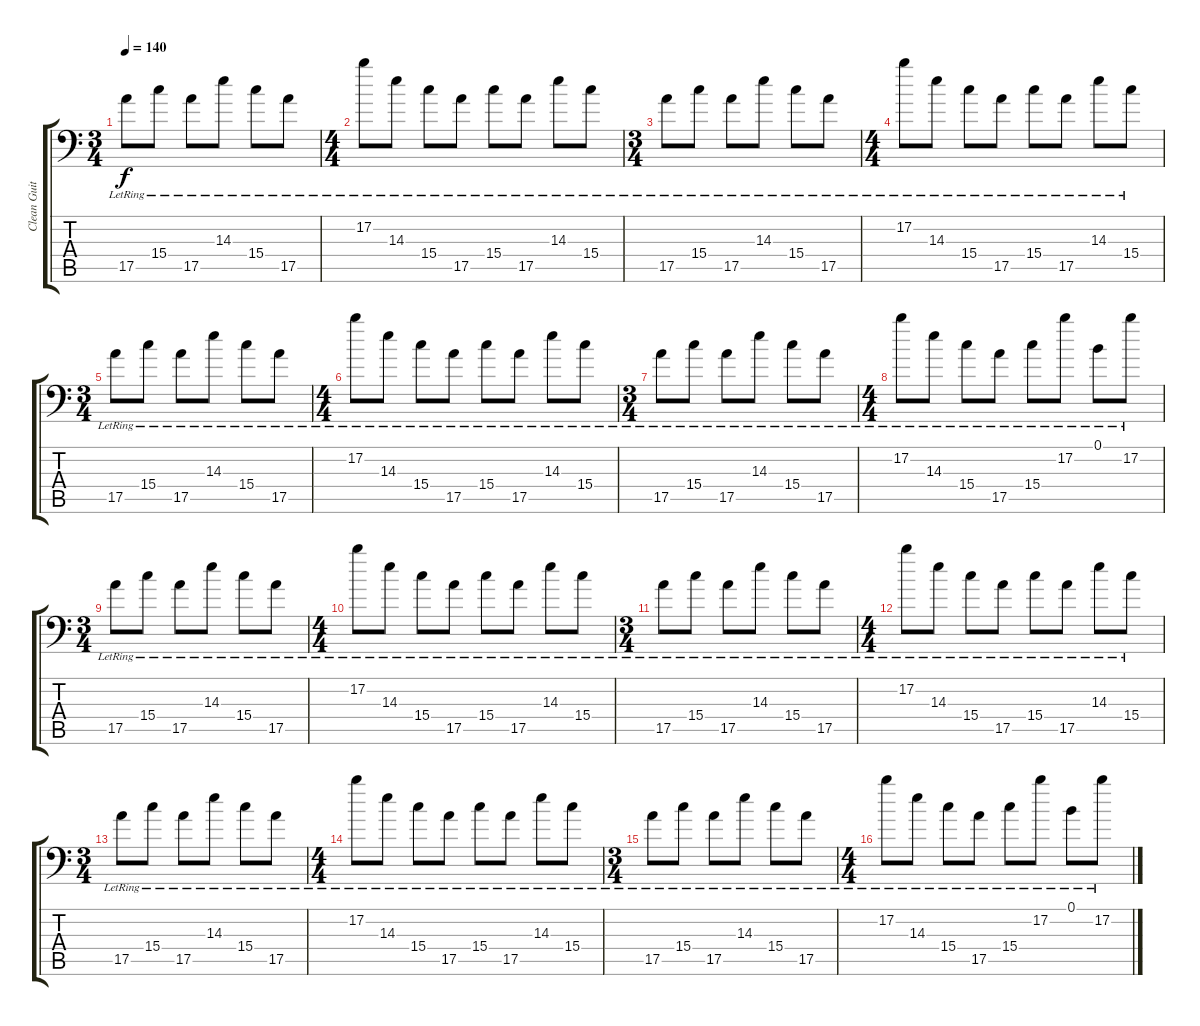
\track ("Clean Guitar" "Clean Guit") {instrument electricguitarclean}
\staff {score tabs}
\tuning (B3 Gb3 D3 A2 E2 A1) {hide}
\ts (3 4)
\tempo 140
\clef f4
\ks c
17.5{lr}.8{dy f} 15.4{lr}.8 17.5{lr}.8 14.3{lr}.8 15.4{lr}.8 17.5{lr}.8 |
\ts (4 4)
17.2{lr}.8 14.3{lr}.8 15.4{lr}.8 17.5{lr}.8 15.4{lr}.8 17.5{lr}.8 14.3{lr}.8 15.4{lr}.8 |
\ts (3 4)
17.5{lr}.8 15.4{lr}.8 17.5{lr}.8 14.3{lr}.8 15.4{lr}.8 17.5{lr}.8 |
\ts (4 4)
17.2{lr}.8 14.3{lr}.8 15.4{lr}.8 17.5{lr}.8 15.4{lr}.8 17.5{lr}.8 14.3{lr}.8 15.4{lr}.8 |
\ts (3 4)
17.5{lr}.8 15.4{lr}.8 17.5{lr}.8 14.3{lr}.8 15.4{lr}.8 17.5{lr}.8 |
\ts (4 4)
17.2{lr}.8 14.3{lr}.8 15.4{lr}.8 17.5{lr}.8 15.4{lr}.8 17.5{lr}.8 14.3{lr}.8 15.4{lr}.8 |
\ts (3 4)
17.5{lr}.8 15.4{lr}.8 17.5{lr}.8 14.3{lr}.8 15.4{lr}.8 17.5{lr}.8 |
\ts (4 4)
17.2{lr}.8 14.3{lr}.8 15.4{lr}.8 17.5{lr}.8 15.4{lr}.8 17.2{lr}.8 0.1{lr}.8 17.2{lr}.8 |
\ts (3 4)
17.5{lr}.8 15.4{lr}.8 17.5{lr}.8 14.3{lr}.8 15.4{lr}.8 17.5{lr}.8 |
\ts (4 4)
17.2{lr}.8 14.3{lr}.8 15.4{lr}.8 17.5{lr}.8 15.4{lr}.8 17.5{lr}.8 14.3{lr}.8 15.4{lr}.8 |
\ts (3 4)
17.5{lr}.8 15.4{lr}.8 17.5{lr}.8 14.3{lr}.8 15.4{lr}.8 17.5{lr}.8 |
\ts (4 4)
17.2{lr}.8 14.3{lr}.8 15.4{lr}.8 17.5{lr}.8 15.4{lr}.8 17.5{lr}.8 14.3{lr}.8 15.4{lr}.8 |
\ts (3 4)
17.5{lr}.8 15.4{lr}.8 17.5{lr}.8 14.3{lr}.8 15.4{lr}.8 17.5{lr}.8 |
\ts (4 4)
17.2{lr}.8 14.3{lr}.8 15.4{lr}.8 17.5{lr}.8 15.4{lr}.8 17.5{lr}.8 14.3{lr}.8 15.4{lr}.8 |
\ts (3 4)
17.5{lr}.8 15.4{lr}.8 17.5{lr}.8 14.3{lr}.8 15.4{lr}.8 17.5{lr}.8 |
\ts (4 4)
17.2{lr}.8 14.3{lr}.8 15.4{lr}.8 17.5{lr}.8 15.4{lr}.8 17.2{lr}.8 0.1{lr}.8 17.2{lr}.8
